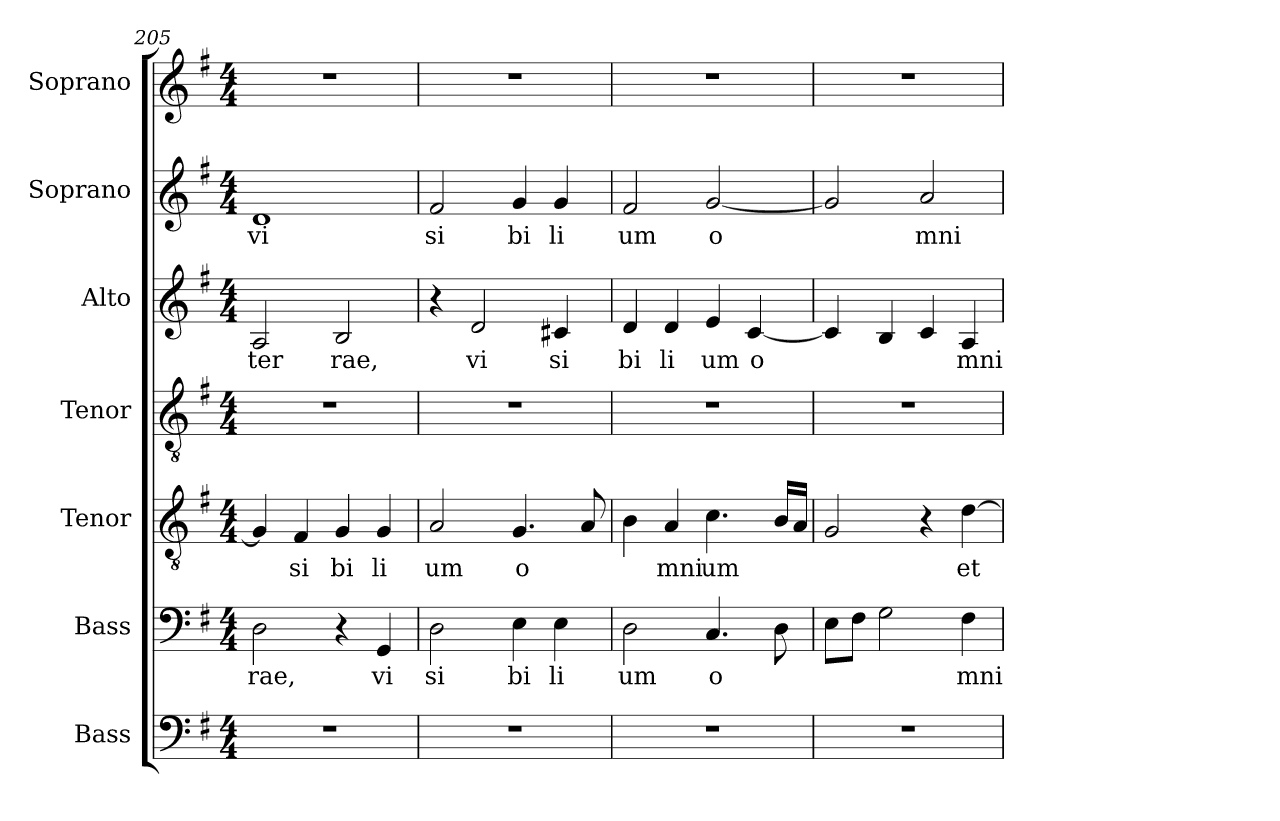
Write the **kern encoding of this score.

**kern	**kern	**text	**kern	**text	**kern	**kern	**text	**kern	**text	**kern
*part7	*part6	*part6	*part5	*part5	*part4	*part3	*part3	*part2	*part2	*part1
*staff7	*staff6	*staff6	*staff5	*staff5	*staff4	*staff3	*staff3	*staff2	*staff2	*staff1
*I"Bass	*I"Bass	*	*I"Tenor	*	*I"Tenor	*I"Alto	*	*I"Soprano	*	*I"Soprano
*I'B.	*I'B.	*	*I'T.	*	*I'T.	*I'A.	*	*I'S.	*	*I'S.
*clefF4	*clefF4	*	*clefGv2	*	*clefGv2	*clefG2	*	*clefG2	*	*clefG2
*	*	*	*ITrd7c12	*	*ITrd7c12	*	*	*	*	*
*k[f#]	*k[f#]	*	*k[f#]	*	*k[f#]	*k[f#]	*	*k[f#]	*	*k[f#]
*G:	*G:	*	*G:	*	*G:	*G:	*	*G:	*	*G:
*M4/4	*M4/4	*	*M4/4	*	*M4/4	*M4/4	*	*M4/4	*	*M4/4
=205	=205	=205	=205	=205	=205	=205	=205	=205	=205	=205
!	!	!LO:LY:b:color=#000000	!	!	!	!	!	!	!	!
!	!	!	!	!	!	!	!LO:LY:b:color=#000000	!	!	!
!	!	!	!	!	!	!	!	!	!LO:LY:b:color=#000000	!
1r	2Di\	rae,	4GGi/]	.	1r	2Ai/	ter	1di	vi	1r
!	!	!	!	!LO:LY:b:color=#000000	!	!	!	!	!	!
.	.	.	4FF#i/	si	.	.	.	.	.	.
!	!	!	!	!LO:LY:b:color=#000000	!	!	!	!	!	!
!	!	!	!	!	!	!	!LO:LY:b:color=#000000	!	!	!
.	4r	.	4GGi/	bi	.	2Bi/	rae,	.	.	.
!	!	!LO:LY:b:color=#000000	!	!	!	!	!	!	!	!
!	!	!	!	!LO:LY:b:color=#000000	!	!	!	!	!	!
.	4GGi/	vi	4GGi/	li	.	.	.	.	.	.
=206	=206	=206	=206	=206	=206	=206	=206	=206	=206	=206
!	!	!LO:LY:b:color=#000000	!	!	!	!	!	!	!	!
!	!	!	!	!LO:LY:b:color=#000000	!	!	!	!	!	!
!	!	!	!	!	!	!	!	!	!LO:LY:b:color=#000000	!
1r	2Di\	si	2AAi/	um	1r	4r	.	2f#i/	si	1r
!	!	!	!	!	!	!	!LO:LY:b:color=#000000	!	!	!
.	.	.	.	.	.	2di/	vi	.	.	.
!	!	!LO:LY:b:color=#000000	!	!	!	!	!	!	!	!
!	!	!	!	!LO:LY:b:color=#000000	!	!	!	!	!	!
!	!	!	!	!	!	!	!	!	!LO:LY:b:color=#000000	!
.	4Ei\	bi	4.GGi/	o	.	.	.	4gi/	bi	.
!	!	!LO:LY:b:color=#000000	!	!	!	!	!	!	!	!
!	!	!	!	!	!	!	!LO:LY:b:color=#000000	!	!	!
!	!	!	!	!	!	!	!	!	!LO:LY:b:color=#000000	!
.	4Ei\	li	.	.	.	4c#Xi/	si	4gi/	li	.
.	.	.	8AAi/	.	.	.	.	.	.	.
!!LO:LB:g=z
=207	=207	=207	=207	=207	=207	=207	=207	=207	=207	=207
!	!	!LO:LY:b:color=#000000	!	!	!	!	!	!	!	!
!	!	!	!	!	!	!	!LO:LY:b:color=#000000	!	!	!
!	!	!	!	!	!	!	!	!	!LO:LY:b:color=#000000	!
1r	2Di\	um	4BBi\	.	1r	4di/	bi	2f#i/	um	1r
!	!	!	!	!LO:LY:b:color=#000000	!	!	!	!	!	!
!	!	!	!	!	!	!	!LO:LY:b:color=#000000	!	!	!
.	.	.	4AAi/	mni	.	4di/	li	.	.	.
!	!	!LO:LY:b:color=#000000	!	!	!	!	!	!	!	!
!	!	!	!	!LO:LY:b:color=#000000	!	!	!	!	!	!
!	!	!	!	!	!	!	!LO:LY:b:color=#000000	!	!	!
!	!	!	!	!	!	!	!	!	!LO:LY:b:color=#000000	!
.	4.Ci/	o	4.Ci\	um	.	4ei/	um	[2gi/	o	.
!	!	!	!	!	!	!	!LO:LY:b:color=#000000	!	!	!
.	.	.	.	.	.	[4ci/	o	.	.	.
.	8Di\	.	16BBi/LL	.	.	.	.	.	.	.
.	.	.	16AAi/JJ	.	.	.	.	.	.	.
=208	=208	=208	=208	=208	=208	=208	=208	=208	=208	=208
1r	8Ei\L	.	2GGi/	.	1r	4ci/]	.	2gi/]	.	1r
.	8F#i\J	.	.	.	.	.	.	.	.	.
.	2Gi\	.	.	.	.	4Bi/	.	.	.	.
!	!	!	!	!	!	!	!	!	!LO:LY:b:color=#000000	!
.	.	.	4r	.	.	4ci/	.	2ai/	mni	.
!	!	!LO:LY:b:color=#000000	!	!	!	!	!	!	!	!
!	!	!	!	!LO:LY:b:color=#000000	!	!	!	!	!	!
!	!	!	!	!	!	!	!LO:LY:b:color=#000000	!	!	!
.	4F#i\	mni	[4Di\	et	.	4Ai/	mni	.	.	.
=	=	=	=	=	=	=	=	=	=	=
*-	*-	*-	*-	*-	*-	*-	*-	*-	*-	*-
